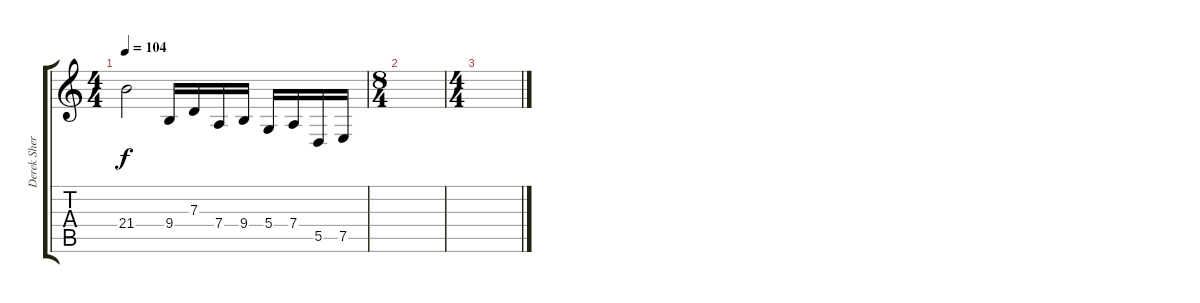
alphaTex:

\track ("Derek Sherinian" "Derek Sher") {instrument lead5charang}
\staff {score tabs}
\tuning (E4 B3 G3 D3 A2 E2) {hide}
\ts (4 4)
\tempo 104
\clef g2
\ks c
21.4.2{dy f} 9.4.16 7.3.16 7.4.16 9.4.16 5.4.16 7.4.16 5.5.16 7.5.16 |
\ts (8 4)
|
\ts (4 4)
